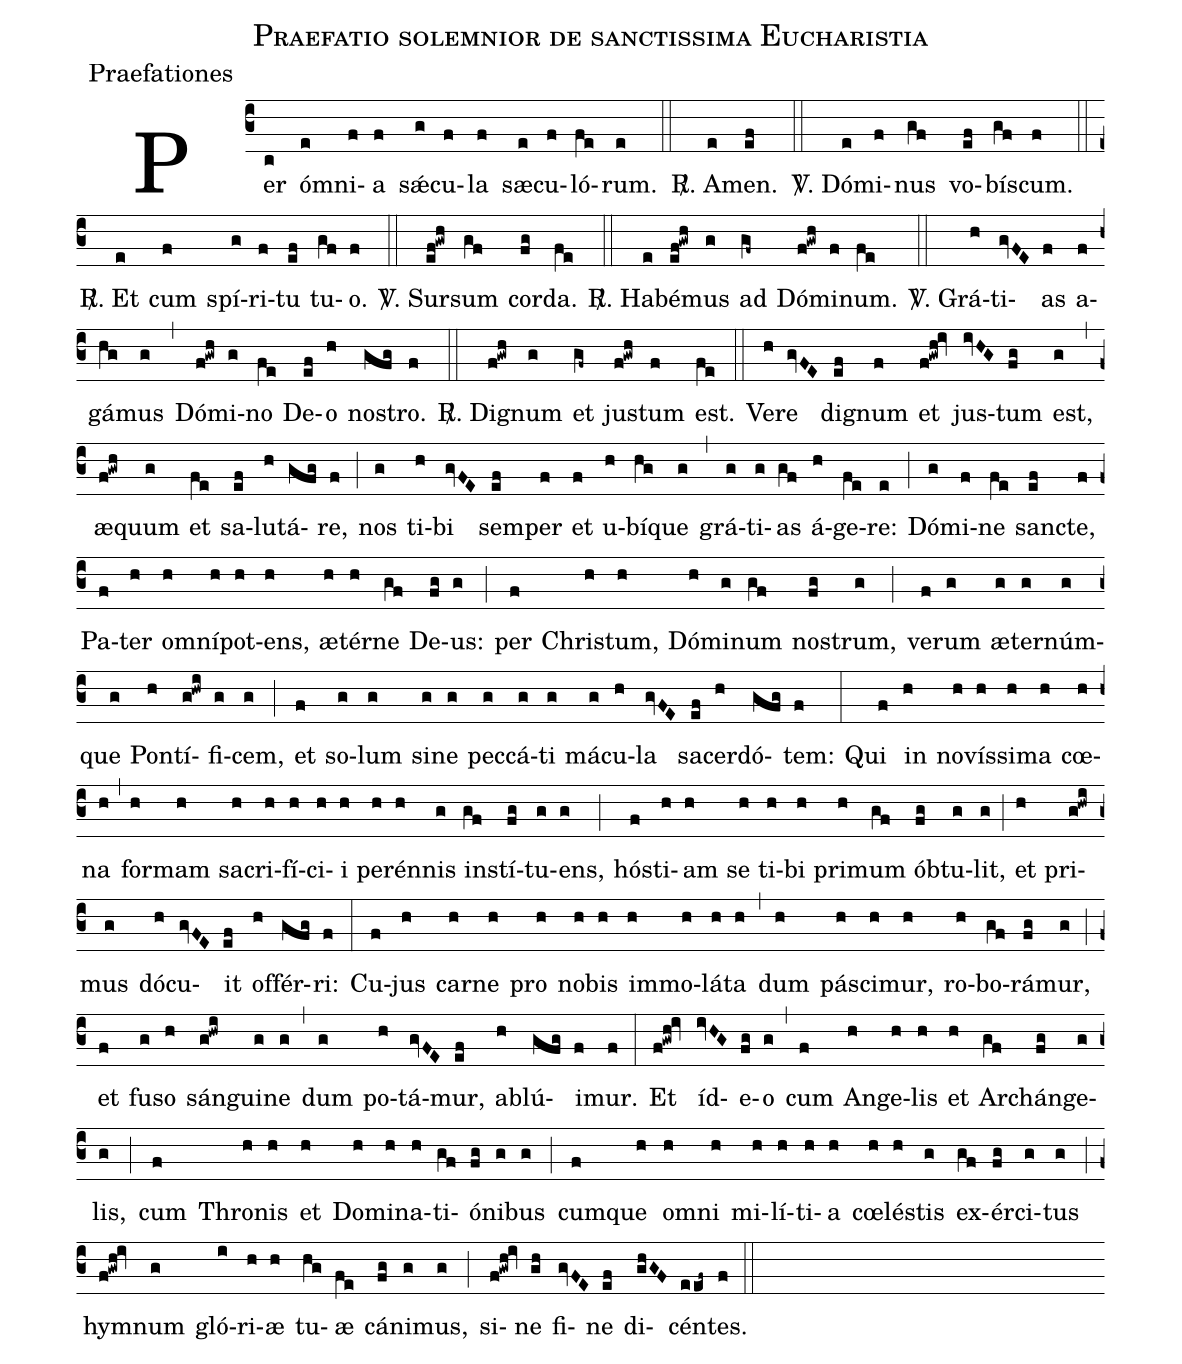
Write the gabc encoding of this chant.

name:Praefatio solemnior de sanctissima Eucharistia;
office-part:Praefationes;
%%
(c3) Per(c) óm(e)ni(f)a(f) sǽ(g)cu(f)la(f) sæ(e)cu(f)ló(fe)rum.(e) (::)

<sp>R/</sp>. A(e)men.(ef) (::)

<sp>V/</sp>. Dó(e)mi(f)nus(gf) vo(ef)bí(gf)scum.(f) (::)

<sp>R/</sp>. Et(e) cum(f) spí(g)ri(f)tu(ef) tu(gf)o.(f) (::)

<sp>V/</sp>. Sur(ef!gwh)sum(gf) cor(fg)da.(fe) (::)

<sp>R/</sp>. Ha(e)bé(ef!gwh)mus(g) ad(gf~) Dó(f!gwh)mi(f)num.(fe) (::)

<sp>V/</sp>. Grá(h)ti(gvFE)as(f) a(f)gá(hg)mus(g) (,)
Dó(f!gwh)mi(g)no(fe) De(ef)o(h) no(gfg)stro.(f) (::)

<sp>R/</sp>. Di(f!gwh)gnum(g) et(gf~) ju(f!gwh)stum(f) est.(fe) (::)

Ve(h)re(gvFE) di(ef)gnum(f) et(f!gwh!iv) jus(ivHG)tum(fg) est,(g) (,) æ(f!gwh)quum(g) et(fe) sa(ef)lu(h)tá(gfg)re,(f) (;)
nos(g) ti(h)bi(gvFE) sem(ef)per(f) et(f) u(h)bí(hg)que(g) (,) grá(g)ti(g)as(gf) á(h)ge(fe)re:(e) (;)
Dó(g)mi(f)ne(fe) sanc(ef)te,(f) Pa(f)ter(h) om(h)ní(h)pot(h)ens,(h) æ(h)tér(h)ne(gf) De(fg)us:(g) (;)
per(f) Chris(h)tum,(h) Dó(h)mi(g)num(gf) nos(fg)trum,(g) (;)
ve(f)rum(g) æ(g)ter(g)núm(g)que(g) Pon(h)tí(g!hwi)fi(g)cem,(g) (;)
et(f) so(g)lum(g) si(g)ne(g) pec(g)cá(g)ti(g) má(g)cu(h)la(gvFE) sa(ef)cer(h)dó(gfg)tem:(f) (:)

Qui(f) in(h) no(h)vís(h)si(h)ma(h) cœ(h)na(h) (,) for(h)mam(h) sa(h)cri(h)fí(h)ci(h)i(h) per(h)én(h)nis(g) in(gf)stí(fg)tu(g)ens,(g) (;)
hós(f)ti(h)am(h) se(h) ti(h)bi(h) pri(h)mum(gf) ób(fg)tu(g)lit,(g) (;) et(h) pri(g!hwi)mus(g) dó(h)cu(gvFE)it(ef) of(h)fér(gfg)ri:(f) (:)
Cu(f)jus(h) car(h)ne(h) pro(h) no(h)bis(h) im(h)mo(h)lá(h)ta(h) (,) dum(h) pá(h)sci(h)mur,(h) ro(h)bo(gf)rá(fg)mur,(g) (;)
et(f) fu(g)so(h) sán(g!hwi)gui(g)ne(g) (,) dum(g) po(h)tá(gvFE)mur,(ef) ab(h)lú(gfg)i(f)mur.(f) (:)

Et(f!gwh!iv) íd(ivHG)e(fg)o(g) (,) cum(f) An(h)ge(h)lis(h) et(h) Arch(gf)án(fg)ge(g)lis,(g) (;)
cum(f) Thro(h)nis(h) et(h) Do(h)mi(h)na(h)ti(gf)ó(fg)ni(g)bus(g) (;)
cum(f)que(h) om(h)ni(h) mi(h)lí(h)ti(h)a(h) cœ(h)lés(h)tis(g) ex(gf)ér(fg)ci(g)tus(g) (;)
hym(f!gwh!iv)num(g) gló(i)ri(h)æ(h) tu(hg)æ(fe) cá(fg)ni(g)mus,(g) (;)
si(f!gwh!iv)ne(gh) fi(gvFE)ne(ef) di(ghGF)cén(eef~)tes.(f) (::)
